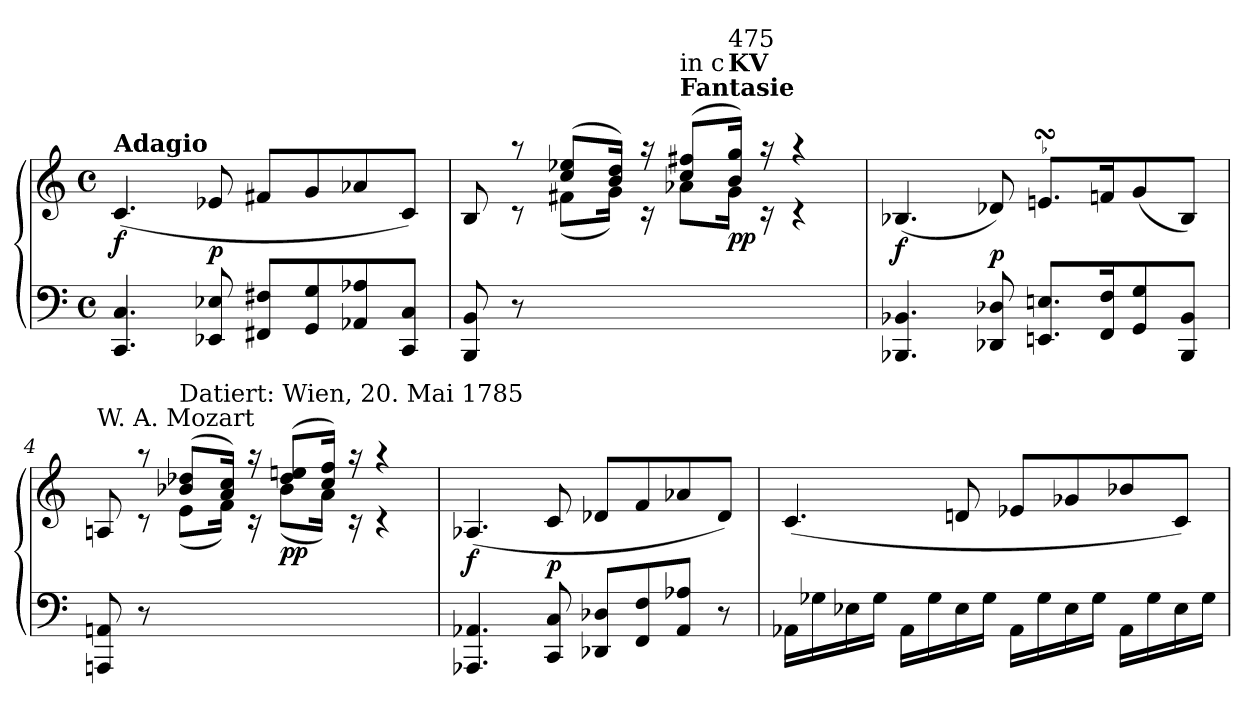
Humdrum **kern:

**kern	**kern	**dynam
*part1	*part1	*part1
*staff2	*staff1	*staff1/2
*clefF4	*clefG2	*
*k[]	*k[]	*
*M4/4	*M4/4	*
*met(c)	*met(c)	*
*MM90	*MM90	*
=1	=1	=1
!	!LO:TX:a:B:t=Adagio	!
!	!	!LO:DY:b
4.CC/ 4.C/	(<4.c/	f
!	!	!LO:DY:a=2
8EE-X/ 8E-X/	8e-X/	p
8FF#X/ 8F#X/L	8f#X/L	.
8GG/ 8G/	8g/	.
8AA-X/ 8A-X/	8a-X/	.
8CC/ 8C/J	8c/J)	.
=2	=2	=2
*	*^	*
8BBB/ 8BB/	8B/	8ryy	.
8r	8raa	8rc	.
2.ryy	(>8cc/ 8ee-X/L	(<8f#X\L	.
.	16b/ 16dd/Jk)	16g\Jk)	.
.	16raa	16rc	.
!	!LO:TX:a:B:t=Fantasie	!	!
!	!LO:TX:a:t=in c	!	!
.	(>8cc/ 8ff#X/L	8a-X\L	.
!	!LO:TX:a:B:t=KV	!	!
!	!LO:TX:a:t=475	!	!
!	!	!	!LO:DY:b
.	16b/ 16gg/Jk)	16g\Jk	pp
.	16raa	16rc	.
.	4raa	4rc	.
=3	=3	=3	=3
!	!	!	!LO:DY:b
*	*v	*v	*
4.BBB-X/ 4.BB-X/	(<4.B-X/	f
!	!	!LO:DY:a=2
8DD-X/ 8D-X/	8d-X/)	p
!	!LO:TURN:lacc=-	!
8.EEni/ 8.Eni/L	8.enisSsS/L	.
16FF/ 16F/K	16fn/K	.
8GG/ 8G/	(<8g/	.
8BBB-/ 8BB-/J	8B-/J)	.
=4	=4	=4
*	*^	*
!	!LO:TX:a:t=W. A. Mozart	!	!
8AAAni/ 8AAni/	8Ani/	8ryy	.
8r	8raa	8rc	.
!	!LO:TX:a:t=Datiert&colon; Wien, 20. Mai 1785	!	!
2.ryy	(>8b-X/ 8dd-X/L	(<8e\L	.
.	16a/ 16cc/Jk)	16f\Jk)	.
.	16raa	16rc	.
!	!	!	!LO:DY:b
.	(>8dd-/ 8eeni/L	(<8b-\L	pp
.	16cc/ 16ff/Jk)	16a\Jk)	.
.	16raa	16rc	.
.	4raa	4rc	.
!!LO:LB:g=z
=5	=5	=5	=5
!	!	!	!LO:DY:b
*	*v	*v	*
4.AAA-X/ 4.AA-X/	(<4.A-X/	f
!	!	!LO:DY:a=2
8CC/ 8C/	8c/	p
8DD-X/ 8D-X/L	8d-X/L	.
8FF/ 8F/	8f/	.
8AA-/ 8A-X/J	8a-X/	.
8r	8d-/J)	.
=6	=6	=6
16AA-X\LL	(<4.c/	.
16G-X\	.	.
16E-X\	.	.
16G-\JJ	.	.
16AA-\LL	.	.
16G-\	.	.
16E-\	8dni/	.
16G-\JJ	.	.
16AA-\LL	8e-X/L	.
16G-\	.	.
16E-\	8g-X/	.
16G-\JJ	.	.
16AA-\LL	8b-X/	.
16G-\	.	.
16E-\	8c/J)	.
16G-\JJ	.	.
=	=	=
*-	*-	*-
